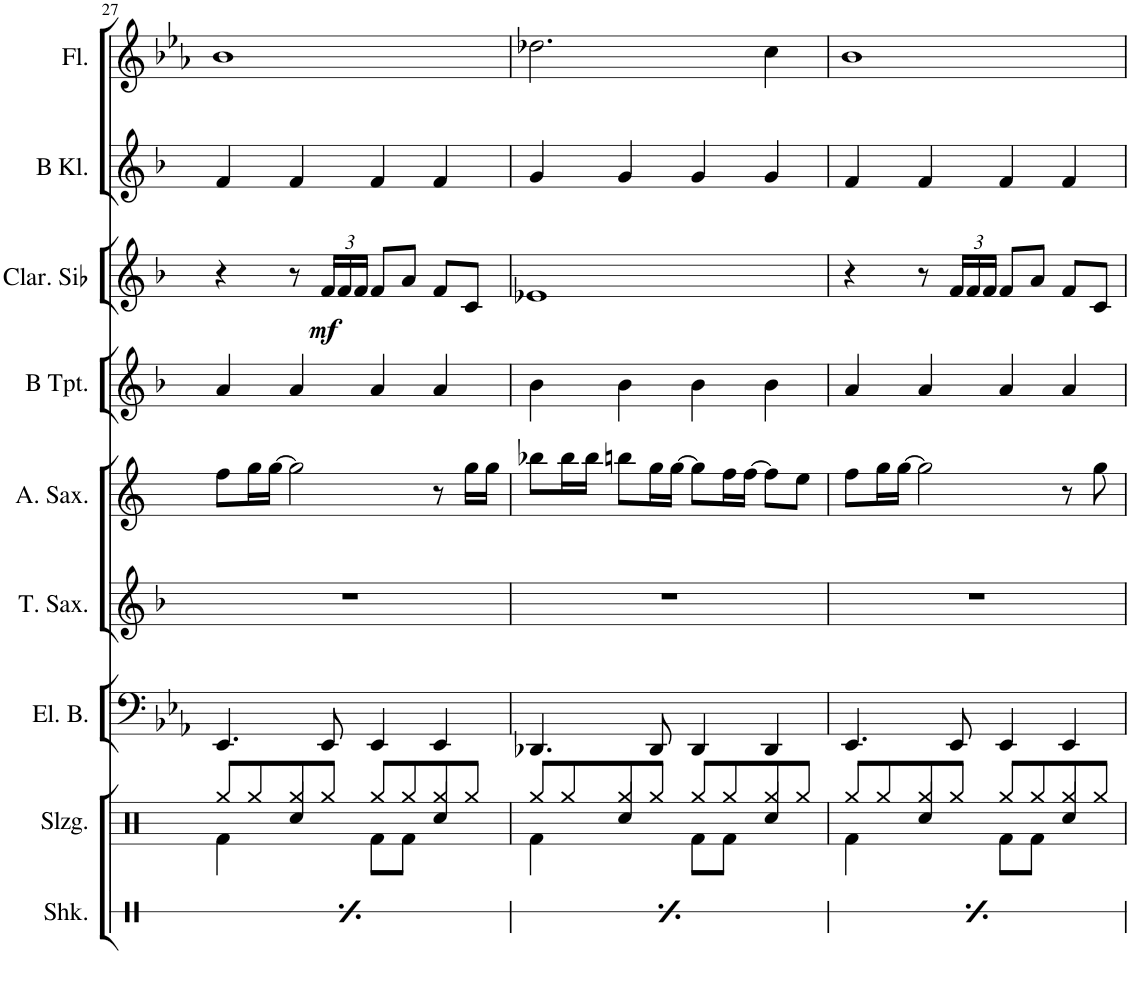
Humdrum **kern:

**kern	**kern	**kern	**kern	**kern	**kern	**kern	**dynam	**kern	**kern
*part9	*part8	*part7	*part6	*part5	*part4	*part3	*part3	*part2	*part1
*staff9	*staff8	*staff7	*staff6	*staff5	*staff4	*staff3	*staff3	*staff2	*staff1
*I"Shaker	*I"Schlagzeug	*I"Elektrischer Bass	*I"Tenor Saxophon	*I"Alt Saxophon	*I"B Trompete	*I"Clarinette en Sib	*	*I"B Klarinette	*I"Flöte
*I'Shk.	*I'Slzg.	*I'El. B.	*I'T. Sax.	*I'A. Sax.	*I'B Tpt.	*I'Clar. Sib	*	*I'B Kl.	*I'Fl.
!!LO:PB:g=z
*clefX	*clefX	*clefF4	*clefG2	*clefG2	*clefG2	*clefG2	*	*clefG2	*clefG2
*	*	*	*Trd8c14	*Trd5c9	*Trd1c2	*Trd1c2	*	*Trd1c2	*
*k[]	*k[]	*k[b-e-a-]	*k[b-]	*k[]	*k[b-]	*k[b-]	*	*k[b-]	*k[b-e-a-]
*M4/4	*M4/4	*M4/4	*M4/4	*M4/4	*M4/4	*M4/4	*	*M4/4	*M4/4
=27	=27	=27	=27	=27	=27	=27	=27	=27	=27
*	*^	*	*	*	*	*	*	*	*
16Re\LL	8Rgg/L	4Rf\	4.EE-/	1r	8ff\L	4a/	4r	.	4f/	1b-
16Re\	.	.	.	.	.	.	.	.	.	.
16Re\	8Rgg/	.	.	.	16gg\L	.	.	.	.	.
16Re\JJ	.	.	.	.	[16gg\JJ	.	.	.	.	.
16Re\LL	8Rgg/	4Rcc/	.	.	2gg\]	4a/	8r	.	4f/	.
16Re\	.	.	.	.	.	.	.	.	.	.
*	*	*	*	*	*	*	*Xbrackettup	*	*	*
!	!	!	!	!	!	!	!	!LO:DY:b	!	!
16Re\	8Rgg/J	.	8EE-/	.	.	.	24f/LL	mf	.	.
.	.	.	.	.	.	.	24f/	.	.	.
16Re\JJ	.	.	.	.	.	.	.	.	.	.
.	.	.	.	.	.	.	24f/JJ	.	.	.
16Re\LL	8Rgg/L	8Rf\L	4EE-/	.	.	4a/	8f/L	.	4f/	.
16Re\	.	.	.	.	.	.	.	.	.	.
16Re\	8Rgg/	8Rf\J	.	.	.	.	8a/J	.	.	.
16Re\JJ	.	.	.	.	.	.	.	.	.	.
16Re\LL	8Rgg/	4Rcc/	4EE-/	.	8r	4a/	8f/L	.	4f/	.
16Re\	.	.	.	.	.	.	.	.	.	.
16Re\	8Rgg/J	.	.	.	16gg\LL	.	8c/J	.	.	.
16Re\JJ	.	.	.	.	16gg\JJ	.	.	.	.	.
=28	=28	=28	=28	=28	=28	=28	=28	=28	=28	=28
16Re\LL	8Rgg/L	4Rf\	4.DD-X/	1r	8bb-X\L	4b-\	1e-X	.	4g/	2.dd-X\
16Re\	.	.	.	.	.	.	.	.	.	.
16Re\	8Rgg/	.	.	.	16bb-\L	.	.	.	.	.
16Re\JJ	.	.	.	.	16bb-\JJ	.	.	.	.	.
16Re\LL	8Rgg/	4Rcc/	.	.	8bbn\L	4b-\	.	.	4g/	.
16Re\	.	.	.	.	.	.	.	.	.	.
16Re\	8Rgg/J	.	8DD-/	.	16gg\L	.	.	.	.	.
16Re\JJ	.	.	.	.	[16gg\JJ	.	.	.	.	.
16Re\LL	8Rgg/L	8Rf\L	4DD-/	.	8gg\L]	4b-\	.	.	4g/	.
16Re\	.	.	.	.	.	.	.	.	.	.
16Re\	8Rgg/	8Rf\J	.	.	16ff\L	.	.	.	.	.
16Re\JJ	.	.	.	.	[16ff\JJ	.	.	.	.	.
16Re\LL	8Rgg/	4Rcc/	4DD-/	.	8ff\L]	4b-\	.	.	4g/	4cc\
16Re\	.	.	.	.	.	.	.	.	.	.
16Re\	8Rgg/J	.	.	.	8ee\J	.	.	.	.	.
16Re\JJ	.	.	.	.	.	.	.	.	.	.
=29	=29	=29	=29	=29	=29	=29	=29	=29	=29	=29
16Re\LL	8Rgg/L	4Rf\	4.EE-/	1r	8ff\L	4a/	4r	.	4f/	1b-
16Re\	.	.	.	.	.	.	.	.	.	.
16Re\	8Rgg/	.	.	.	16gg\L	.	.	.	.	.
16Re\JJ	.	.	.	.	[16gg\JJ	.	.	.	.	.
16Re\LL	8Rgg/	4Rcc/	.	.	2gg\]	4a/	8r	.	4f/	.
16Re\	.	.	.	.	.	.	.	.	.	.
16Re\	8Rgg/J	.	8EE-/	.	.	.	24f/LL	.	.	.
.	.	.	.	.	.	.	24f/	.	.	.
16Re\JJ	.	.	.	.	.	.	.	.	.	.
.	.	.	.	.	.	.	24f/JJ	.	.	.
16Re\LL	8Rgg/L	8Rf\L	4EE-/	.	.	4a/	8f/L	.	4f/	.
16Re\	.	.	.	.	.	.	.	.	.	.
16Re\	8Rgg/	8Rf\J	.	.	.	.	8a/J	.	.	.
16Re\JJ	.	.	.	.	.	.	.	.	.	.
16Re\LL	8Rgg/	4Rcc/	4EE-/	.	8r	4a/	8f/L	.	4f/	.
16Re\	.	.	.	.	.	.	.	.	.	.
16Re\	8Rgg/J	.	.	.	8gg\	.	8c/J	.	.	.
16Re\JJ	.	.	.	.	.	.	.	.	.	.
*	*v	*v	*	*	*	*	*	*	*	*
=	=	=	=	=	=	=	=	=	=
*-	*-	*-	*-	*-	*-	*-	*-	*-	*-
